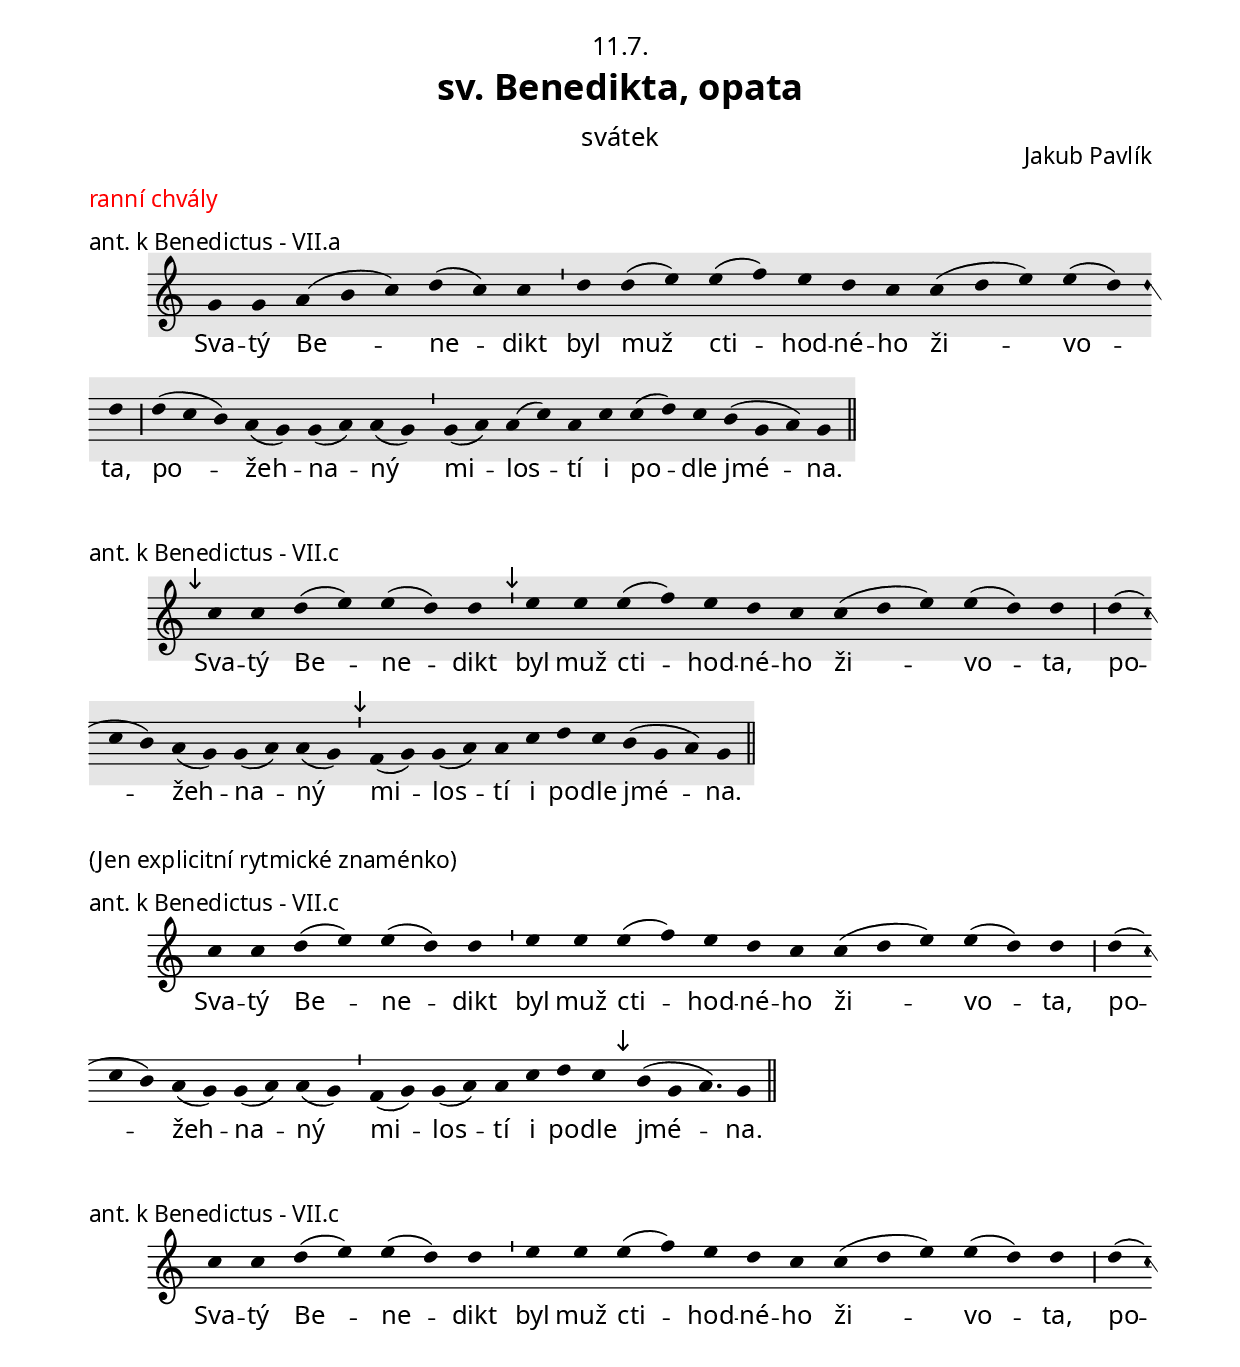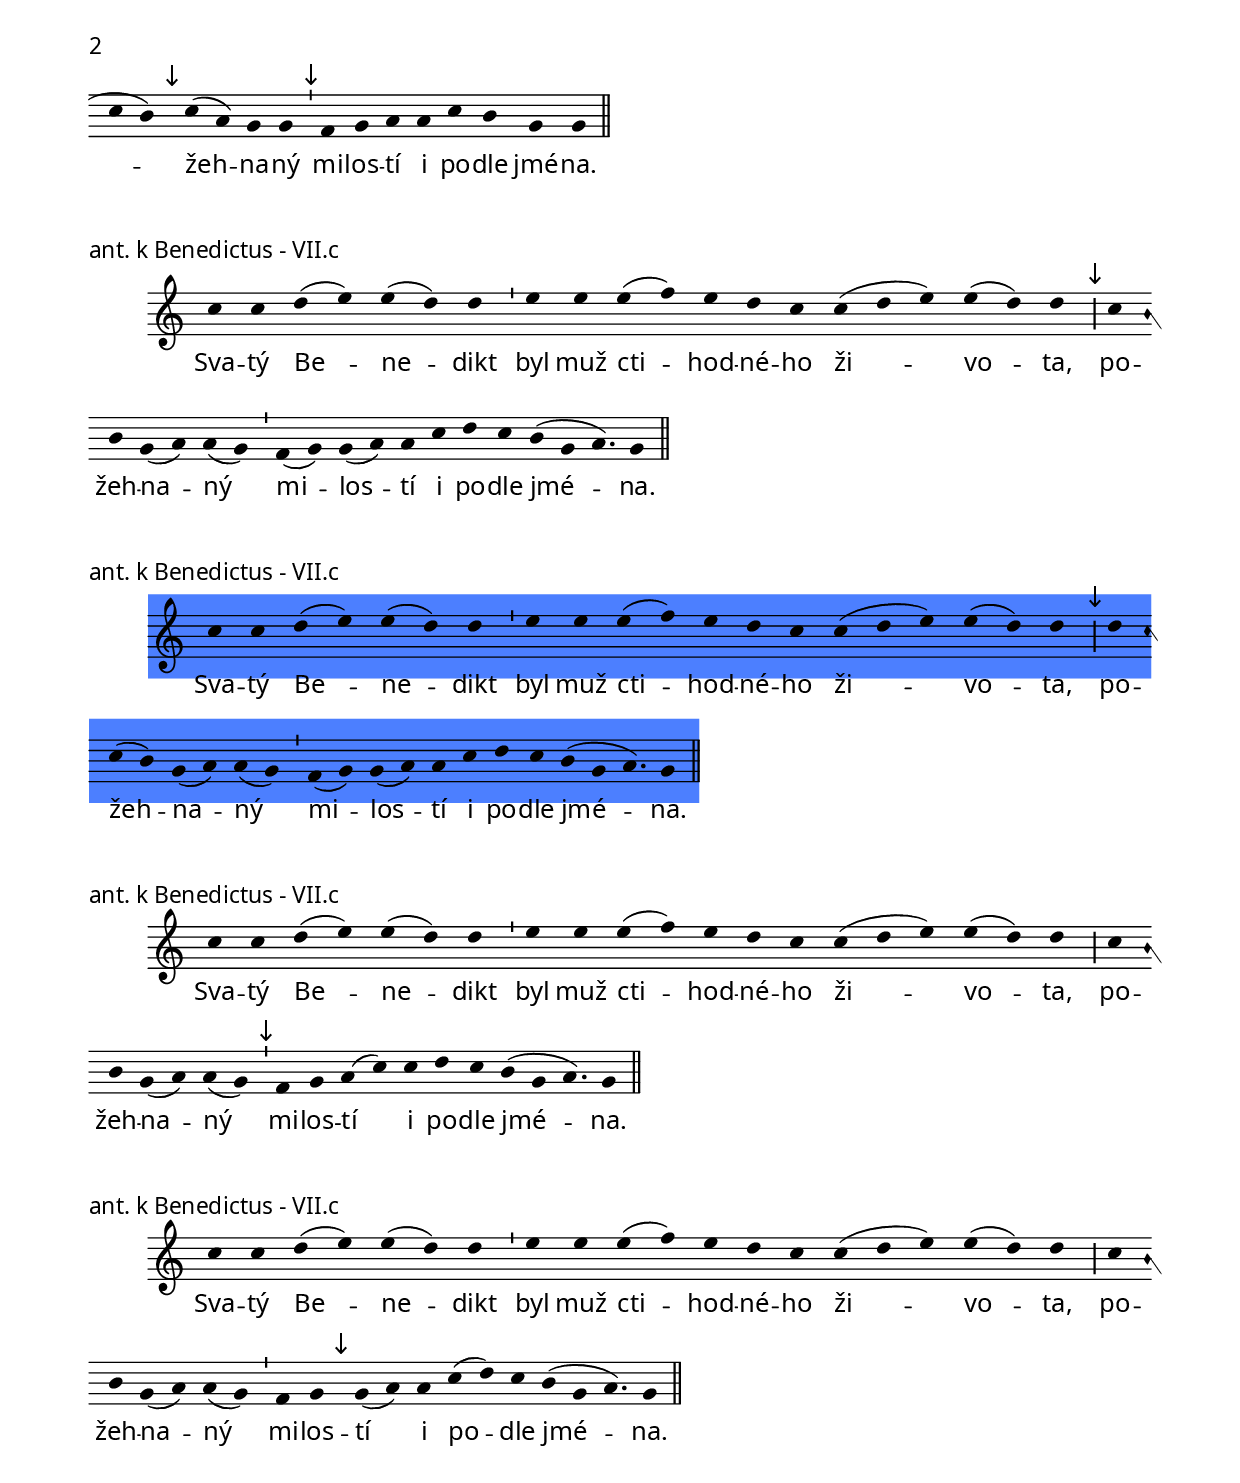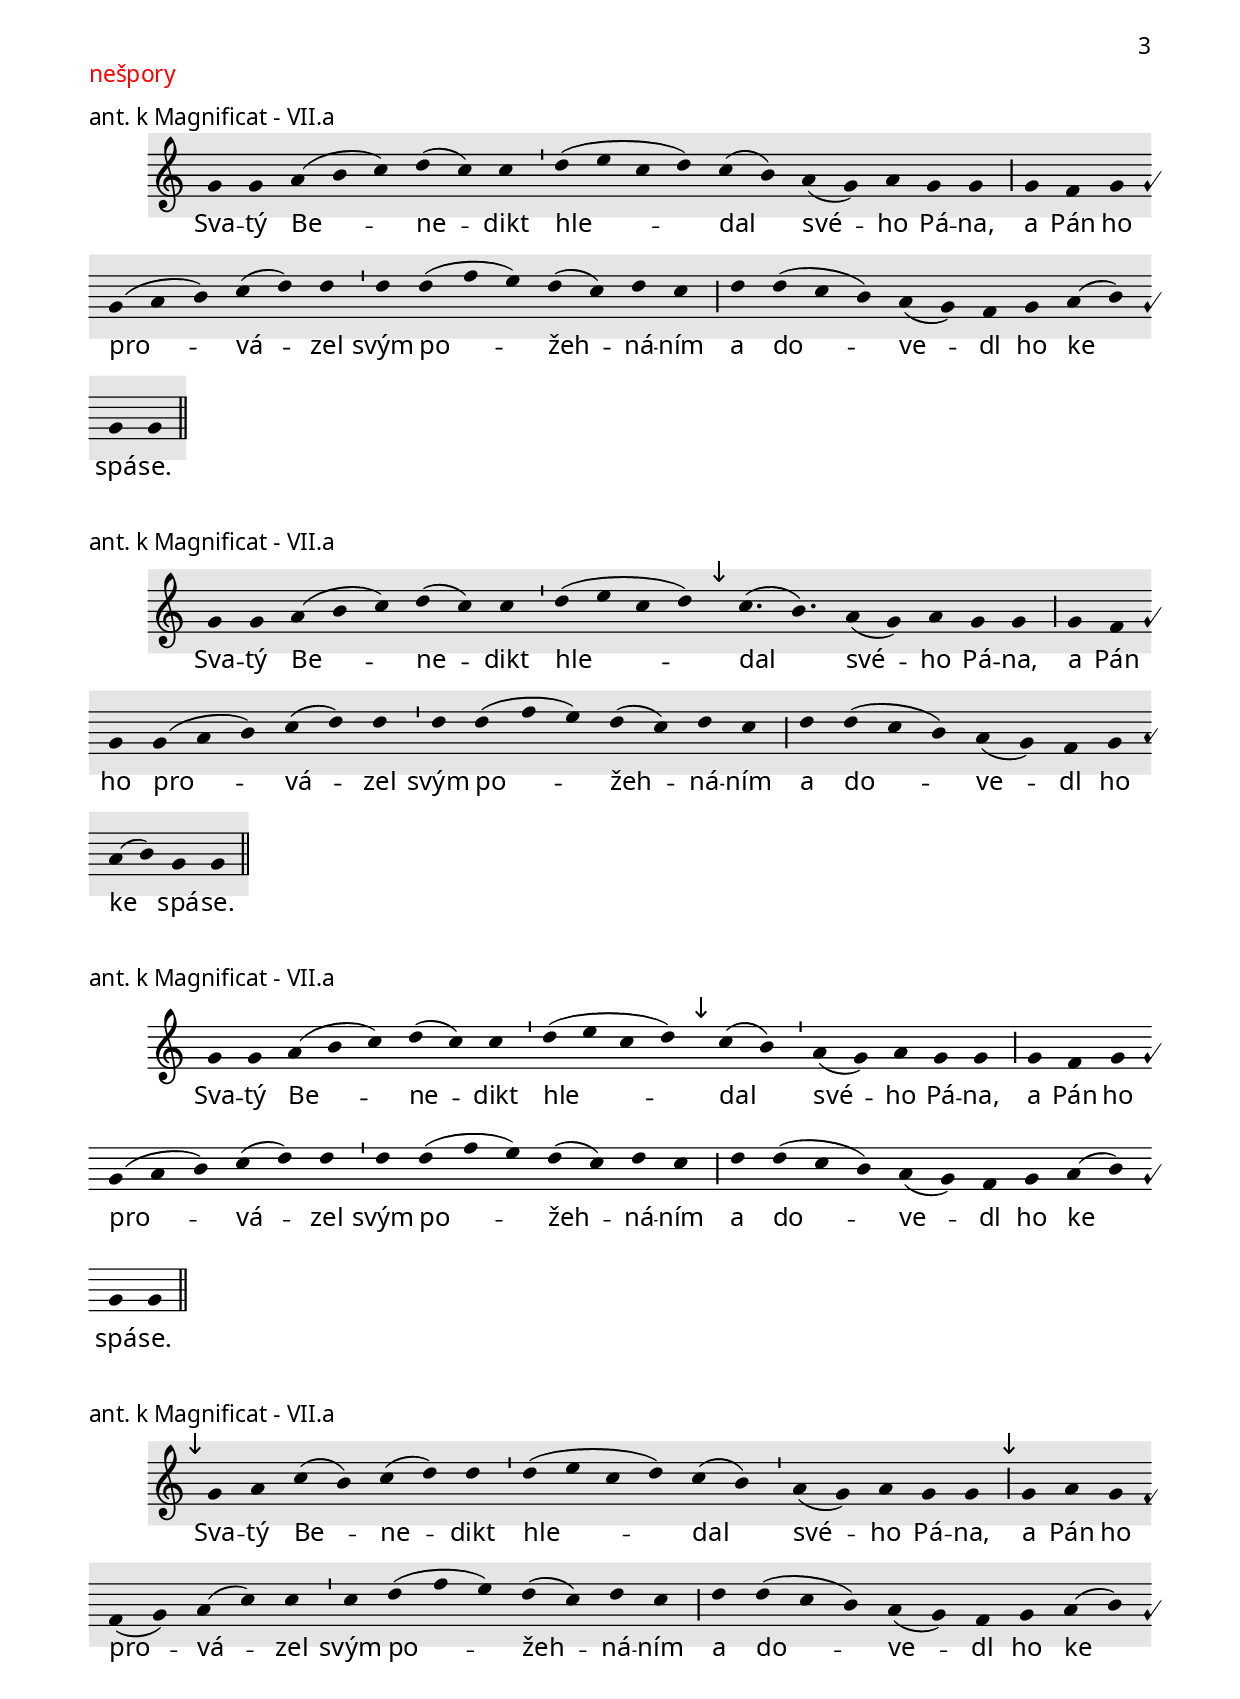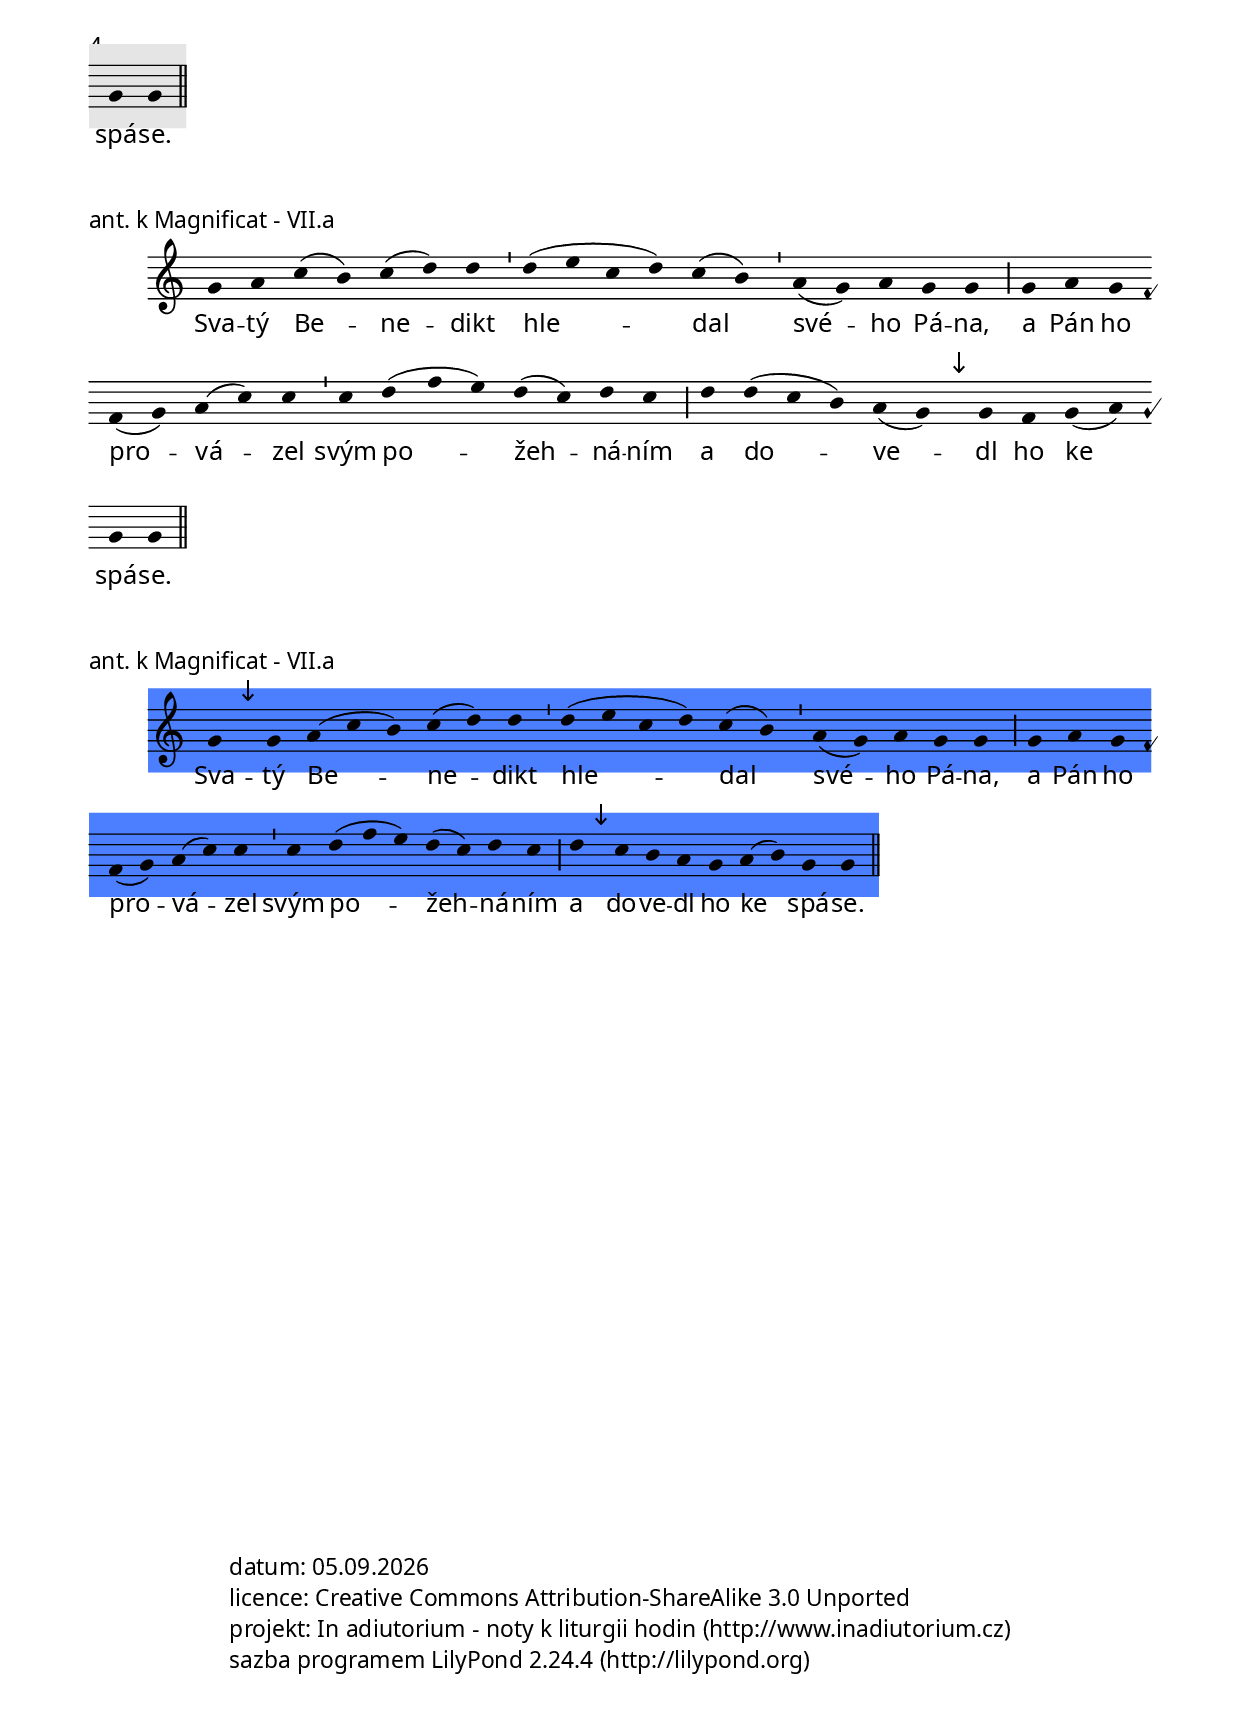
\version "2.15.37"

\include "../spolecne.ly"

\header {
  title = \markup\titleSvatek
            "sv. Benedikta, opata"
            svátek
            11.7.
  composer = "Jakub Pavlík"
}

\markup {\nadpisHodinka {"ranní chvály"}}

\score {
  \relative c'' {
    \zvyraznovacSedy
    \choralniRezim
    g4 g a( b c) d( c) c \barMin
    d d( e) e( f) e d c c( d e) e( d) d \barMaior
    d( c b) a( g) g( a) a( g) \barMin
    g( a) a( c) a c c( d) c b( g a) g \barFinalis
  }
  \addlyrics {
    Sva -- tý Be -- ne -- dikt
    byl muž cti -- hod -- né -- ho ži -- vo -- ta,
    po -- žeh -- na -- ný
    mi -- los -- tí i po -- dle jmé -- na.
  }
  \header {
    quid = "ant. k Benedictus"
    modus = "VII"
    differentia = "a"
    psalmus = ""
    id = ""
    piece = \markup {\sestavTitulekBezZalmu}
  }
}

\score {
  \relative c'' {
    \zvyraznovacSedy
    \choralniRezim
    \mark\sipka c4 c d( e) e( d) d \barMin
    \mark\sipka e e e( f) e d c c( d e) e( d) d \barMaior
    d( c b) a( g) g( a) a( g) \barMin
    \mark\sipka f( g) g( a) a c d c b( g a) g \barFinalis
  }
  \addlyrics {
    Sva -- tý Be -- ne -- dikt
    byl muž cti -- hod -- né -- ho ži -- vo -- ta,
    po -- žeh -- na -- ný
    mi -- los -- tí i po -- dle jmé -- na.
  }
  \header {
    quid = "ant. k Benedictus"
    modus = "VII"
    differentia = "c"
    psalmus = ""
    id = "aben"
    piece = \markup {\sestavTitulekBezZalmu}
  }
}

\markup{
  (Jen explicitní rytmické znaménko)
}
\score {
  \relative c'' {
    \choralniRezim
    c4 c d( e) e( d) d \barMin
    e e e( f) e d c c( d e) e( d) d \barMaior
    d( c b) a( g) g( a) a( g) \barMin
    f( g) g( a) a c d c \mark\sipka b( g a4.) g4 \barFinalis
  }
  \addlyrics {
    Sva -- tý Be -- ne -- dikt
    byl muž cti -- hod -- né -- ho ži -- vo -- ta,
    po -- žeh -- na -- ný
    mi -- los -- tí i po -- dle jmé -- na.
  }
  \header {
    quid = "ant. k Benedictus"
    modus = "VII"
    differentia = "c"
    psalmus = ""
    id = "aben"
    piece = \markup {\sestavTitulekBezZalmu}
  }
}

\score {
  \relative c'' {
    \choralniRezim
    c4 c d( e) e( d) d \barMin
    e e e( f) e d c c( d e) e( d) d \barMaior
    d( c b) \mark\sipka c( a) g g \barMin
    \mark\sipka f g a a c b g g \barFinalis
  }
  \addlyrics {
    Sva -- tý Be -- ne -- dikt
    byl muž cti -- hod -- né -- ho ži -- vo -- ta,
    po -- žeh -- na -- ný
    mi -- los -- tí i po -- dle jmé -- na.
  }
  \header {
    quid = "ant. k Benedictus"
    modus = "VII"
    differentia = "c"
    psalmus = ""
    id = "aben"
    piece = \markup {\sestavTitulekBezZalmu}
  }
}

\score {
  \relative c'' {
    \choralniRezim
    c4 c d( e) e( d) d \barMin
    e e e( f) e d c c( d e) e( d) d \barMaior
    \mark\sipka c b g( a) a( g) \barMin
    f( g) g( a) a c d c b( g a4.) g4 \barFinalis
  }
  \addlyrics {
    Sva -- tý Be -- ne -- dikt
    byl muž cti -- hod -- né -- ho ži -- vo -- ta,
    po -- žeh -- na -- ný
    mi -- los -- tí i po -- dle jmé -- na.
  }
  \header {
    quid = "ant. k Benedictus"
    modus = "VII"
    differentia = "c"
    psalmus = ""
    id = "aben"
    piece = \markup {\sestavTitulekBezZalmu}
  }
}

\score {
  \relative c'' {
    \zvyraznovacModry
    \choralniRezim
    c4 c d( e) e( d) d \barMin
    e e e( f) e d c c( d e) e( d) d \barMaior
    \mark\sipka d c( b) g( a) a( g) \barMin
    f( g) g( a) a c d c b( g a4.) g4 \barFinalis
  }
  \addlyrics {
    Sva -- tý Be -- ne -- dikt
    byl muž cti -- hod -- né -- ho ži -- vo -- ta,
    po -- žeh -- na -- ný
    mi -- los -- tí i po -- dle jmé -- na.
  }
  \header {
    quid = "ant. k Benedictus"
    modus = "VII"
    differentia = "c"
    psalmus = ""
    id = "aben"
    piece = \markup {\sestavTitulekBezZalmu}
  }
}

\score {
  \relative c'' {
    \choralniRezim
    c4 c d( e) e( d) d \barMin
    e e e( f) e d c c( d e) e( d) d \barMaior
    c b g( a) a( g) \barMin
    \mark\sipka f g a( c) c d c b( g a4.) g4 \barFinalis
  }
  \addlyrics {
    Sva -- tý Be -- ne -- dikt
    byl muž cti -- hod -- né -- ho ži -- vo -- ta,
    po -- žeh -- na -- ný
    mi -- los -- tí i po -- dle jmé -- na.
  }
  \header {
    quid = "ant. k Benedictus"
    modus = "VII"
    differentia = "c"
    psalmus = ""
    id = "aben"
    piece = \markup {\sestavTitulekBezZalmu}
  }
}

\score {
  \relative c'' {
    \choralniRezim
    c4 c d( e) e( d) d \barMin
    e e e( f) e d c c( d e) e( d) d \barMaior
    c b g( a) a( g) \barMin
    f g \mark\sipka g( a) a c( d) c b( g a4.) g4 \barFinalis
  }
  \addlyrics {
    Sva -- tý Be -- ne -- dikt
    byl muž cti -- hod -- né -- ho ži -- vo -- ta,
    po -- žeh -- na -- ný
    mi -- los -- tí i po -- dle jmé -- na.
  }
  \header {
    quid = "ant. k Benedictus"
    modus = "VII"
    differentia = "c"
    psalmus = ""
    id = "aben"
    piece = \markup {\sestavTitulekBezZalmu}
  }
}

\pageBreak

\markup {\nadpisHodinka {"nešpory"}}

\score {
  \relative c'' {
    \zvyraznovacSedy
    \choralniRezim
    g4 g a( b c) d( c) c \barMin
    d( e c d) c( b) a( g) a g g \barMaior
    g f g g( a b) c( d) d \barMin d d( f e) d( c) d c \barMaior
    d d( c b) a( g) f g a( b) g g \barFinalis
  }
  \addlyrics {
    Sva -- tý Be -- ne -- dikt
    hle -- dal své -- ho Pá -- na,
    a Pán ho pro -- vá -- zel svým po -- žeh -- ná -- ním
    a do -- ve -- dl ho ke spá -- se.
  }
  \header {
    quid = "ant. k Magnificat"
    modus = "VII"
    differentia = "a"
    psalmus = ""
    id = ""
    piece = \markup {\sestavTitulekBezZalmu}
  }
}

\score {
  \relative c'' {
    \zvyraznovacSedy
    \choralniRezim
    g4 g a( b c) d( c) c \barMin
    d( e c d) \mark\sipka c4.( b) a4( g) a g g \barMaior
    g f g g( a b) c( d) d \barMin d d( f e) d( c) d c \barMaior
    d d( c b) a( g) f g a( b) g g \barFinalis
  }
  \addlyrics {
    Sva -- tý Be -- ne -- dikt
    hle -- dal své -- ho Pá -- na,
    a Pán ho pro -- vá -- zel svým po -- žeh -- ná -- ním
    a do -- ve -- dl ho ke spá -- se.
  }
  \header {
    quid = "ant. k Magnificat"
    modus = "VII"
    differentia = "a"
    psalmus = ""
    id = ""
    piece = \markup {\sestavTitulekBezZalmu}
  }
}

\score {
  \relative c'' {
    \choralniRezim
    g4 g a( b c) d( c) c \barMin
    d( e c d) \mark\sipka c( b) \barMin a( g) a g g \barMaior
    g f g g( a b) c( d) d \barMin d d( f e) d( c) d c \barMaior
    d d( c b) a( g) f g a( b) g g \barFinalis
  }
  \addlyrics {
    Sva -- tý Be -- ne -- dikt
    hle -- dal své -- ho Pá -- na,
    a Pán ho pro -- vá -- zel svým po -- žeh -- ná -- ním
    a do -- ve -- dl ho ke spá -- se.
  }
  \header {
    quid = "ant. k Magnificat"
    modus = "VII"
    differentia = "a"
    psalmus = ""
    id = "amag"
    piece = \markup {\sestavTitulekBezZalmu}
  }
}

\score {
  \relative c'' {
    \zvyraznovacSedy
    \choralniRezim
    \mark\sipka g4 a c( b) c( d) d \barMin
    d( e c d) c( b) \barMin a( g) a g g \barMaior
    \mark\sipka g a g f( g) a( c) c \barMin c d( f e) d( c) d c \barMaior
    d d( c b) a( g) f g a( b) g g \barFinalis
  }
  \addlyrics {
    Sva -- tý Be -- ne -- dikt
    hle -- dal své -- ho Pá -- na,
    a Pán ho pro -- vá -- zel svým po -- žeh -- ná -- ním
    a do -- ve -- dl ho ke spá -- se.
  }
  \header {
    quid = "ant. k Magnificat"
    modus = "VII"
    differentia = "a"
    psalmus = ""
    id = "amag"
    piece = \markup {\sestavTitulekBezZalmu}
  }
}

\score {
  \relative c'' {
    \choralniRezim
    g4 a c( b) c( d) d \barMin
    d( e c d) c( b) \barMin a( g) a g g \barMaior
    g a g f( g) a( c) c \barMin c d( f e) d( c) d c \barMaior
    d d( c b) a( g) \mark\sipka g f g( a) g g \barFinalis
  }
  \addlyrics {
    Sva -- tý Be -- ne -- dikt
    hle -- dal své -- ho Pá -- na,
    a Pán ho pro -- vá -- zel svým po -- žeh -- ná -- ním
    a do -- ve -- dl ho ke spá -- se.
  }
  \header {
    quid = "ant. k Magnificat"
    modus = "VII"
    differentia = "a"
    psalmus = ""
    id = "amag"
    piece = \markup {\sestavTitulekBezZalmu}
  }
}

\score {
  \relative c'' {
    \zvyraznovacModry
    \choralniRezim
    g4 \mark\sipka g a( c b) c( d) d \barMin
    d( e c d) c( b) \barMin a( g) a g g \barMaior
    g a g f( g) a( c) c \barMin c d( f e) d( c) d c \barMaior
    d \mark\sipka c b a g a( b) g g \barFinalis
  }
  \addlyrics {
    Sva -- tý Be -- ne -- dikt
    hle -- dal své -- ho Pá -- na,
    a Pán ho pro -- vá -- zel svým po -- žeh -- ná -- ním
    a do -- ve -- dl ho ke spá -- se.
  }
  \header {
    quid = "ant. k Magnificat"
    modus = "VII"
    differentia = "a"
    psalmus = ""
    id = "amag"
    piece = \markup {\sestavTitulekBezZalmu}
  }
}